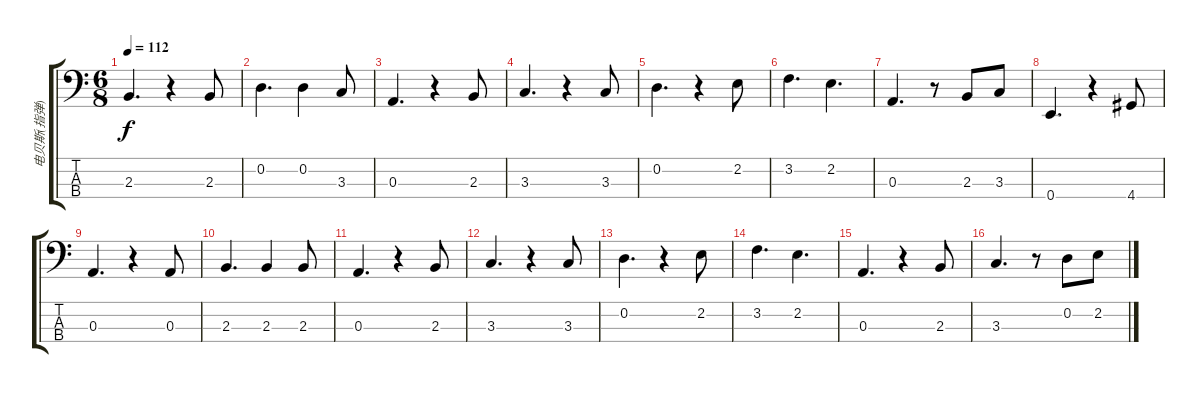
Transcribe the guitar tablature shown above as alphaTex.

\track ("电贝斯(指弹)" "电贝斯(指弹)") {instrument electricbassfinger}
\staff {score tabs}
\tuning (G2 D2 A1 E1) {hide}
\ts (6 8)
\tempo 112
\clef f4
\ks c
2.3.4{d dy f} r.4 2.3.8 |
0.2.4{d} 0.2.4 3.3.8 |
0.3.4{d} r.4 2.3.8 |
3.3.4{d} r.4 3.3.8 |
0.2.4{d} r.4 2.2.8 |
3.2.4{d} 2.2.4{d} |
0.3.4{d} r.8 2.3.8 3.3.8 |
0.4.4{d} r.4 4.4.8 |
0.3.4{d} r.4 0.3.8 |
2.3.4{d} 2.3.4 2.3.8 |
0.3.4{d} r.4 2.3.8 |
3.3.4{d} r.4 3.3.8 |
0.2.4{d} r.4 2.2.8 |
3.2.4{d} 2.2.4{d} |
0.3.4{d} r.4 2.3.8 |
3.3.4{d} r.8 0.2.8 2.2.8
